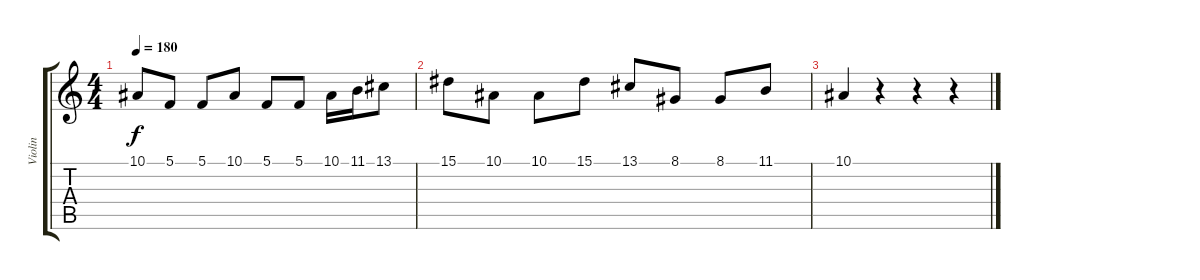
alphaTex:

\track ("Violin" "Violin") {instrument violin}
\staff {score tabs}
\tuning (C4 G3 Eb3 Bb2 F2 C2) {hide}
\ts (4 4)
\tempo 180
\clef g2
\ks c
10.1.8{dy f} 5.1.8 5.1.8 10.1.8 5.1.8 5.1.8 10.1.16 11.1.16 13.1.8 |
15.1.8 10.1.8 10.1.8 15.1.8 13.1.8 8.1.8 8.1.8 11.1.8 |
10.1.4 r.4 r.4 r.4
